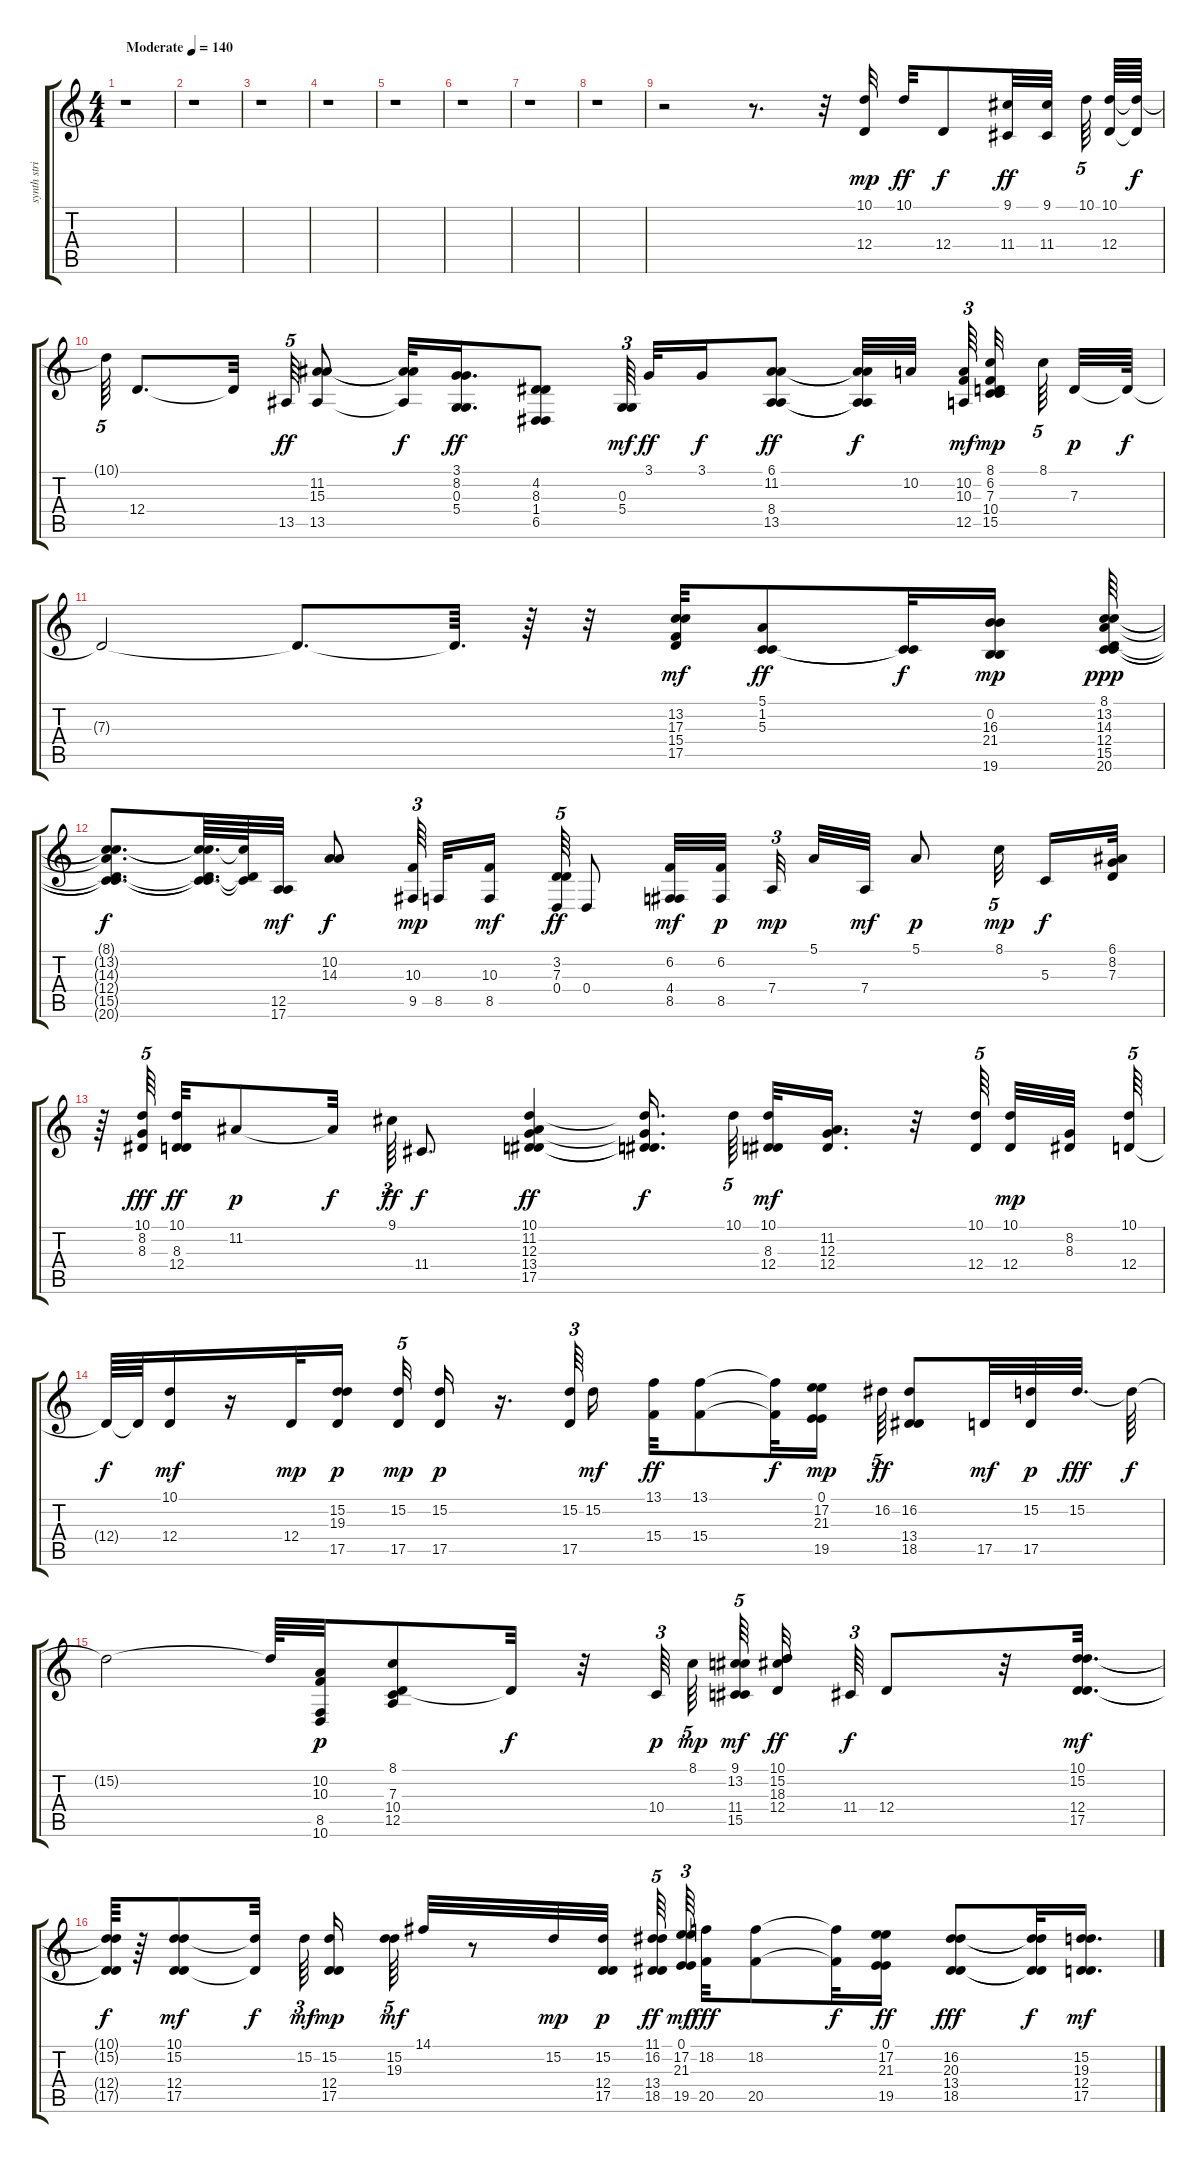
\track ("synth strings" "synth stri") {instrument stringensemble1}
\staff {score tabs}
\tuning (E4 B3 G3 D3 A2 E2) {hide}
\ts (4 4)
\tempo (140 "Moderate")
\clef g2
\ks c
r.1{dy mp instrument stringensemble1} |
r.1 |
r.1 |
r.1 |
r.1 |
r.1 |
r.1 |
r.1 |
r.2 r.8{d} r.32 (10.1 12.4).32 10.1.32{dy ff} 12.4.8{dy f} (9.1 11.4).32{dy ff} (9.1 11.4).32 10.1.64{tu (5 4)} (10.1 12.4).64 (10.1{t} 12.4{t}).64{dy f} |
10.1{t}.64{tu (5 4)} 12.4.8{d} 12.4{t}.32 13.5.64{tu (5 4) dy ff} (11.2 15.3 13.5).8 (11.2{t} 15.3{t} 13.5{t}).32{dy f} (3.1 8.2 0.3 5.4).16{d dy ff} (4.2 8.3 1.4 6.5).8 (0.3 5.4).64{tu (3 2) dy mf} 3.1.32{dy ff} 3.1.16{dy f} (6.1 11.2 8.4 13.5).8{dy ff} (6.1{t} 11.2{t} 8.4{t} 13.5{t}).32{dy f} 10.2.32 (10.2 10.3 12.5).64{tu (3 2) dy mf} (8.1 6.2 7.3 10.4 15.5).32{dy mp} 8.1.64{tu (5 4)} 7.3.32{dy p} 7.3{t}.64{dy f} |
7.3{t}.2 7.3{t}.8{d} 7.3{t}.64{d} r.64 r.32 (13.2 17.3 15.4 17.5).32{dy mf} (5.1 1.2 5.3).8{dy ff} (1.2{t} 5.3{t}).32{dy f} (0.2 16.3 21.4 19.6).16{dy mp} (8.1 13.2 14.3 12.4 15.5 20.6).64{dy ppp} |
(8.1{t} 13.2{t} 14.3{t} 12.4{t} 15.5{t} 20.6{t}).8{d dy f} (8.1{t} 13.2{t} 12.4{t} 15.5{t} 20.6{t}).64{d} (13.2{t} 12.4{t} 20.6{t}).64 (12.5 17.6).32{dy mf} (10.2 14.3).8{dy f} (10.3 9.5).64{tu (3 2) dy mp} 8.5.32 (10.3 8.5).16{dy mf} (3.2 7.3 0.4).64{tu (5 4) dy ff} 0.4.8 (6.2 4.4 8.5).32{dy mf} (6.2 8.5).32{dy p} 7.4.32{tu (3 2) dy mp} 5.1.32 7.4.32{dy mf} 5.1.8{dy p} 8.1.32{tu (5 4) dy mp} 5.3.16{dy f} (6.1 8.2 7.3).32 |
r.64 (10.1 8.2 8.3).64{tu (5 4) dy fff} (10.1 8.3 12.4).32{dy ff} 11.2.8{dy p} 11.2{t}.32{dy f} 9.1.64{tu (3 2) dy ff} 11.4.8{d dy f} (10.1 11.2 12.3 13.4 17.5).4{dy ff} (10.1{t} 12.3{t} 13.4{t} 17.5{t}).16{d dy f} 10.1.64{tu (5 4)} (10.1 8.3 12.4).32{dy mf} (11.2 12.3 12.4).16{d} r.32 (10.1 12.4).64{tu (5 4)} (10.1 12.4).32{dy mp} (8.2 8.3).32 (10.1 12.4).64{tu (5 4)} |
12.4{t}.64{dy f} 12.4{t}.64 (10.1 12.4).16{dy mf} r.16 12.4.32{dy mp} (15.2 19.3 17.5).16{dy p} (15.2 17.5).32{tu (5 4) dy mp} (15.2 17.5).16{dy p} r.16{d} (15.2 17.5).64{tu (3 2)} 15.2.16{dy mf} (13.1 15.4).32{dy ff} (13.1 15.4).8 (13.1{t} 15.4{t}).32{dy f} (0.1 17.2 21.3 19.5).16{dy mp} 16.2.64{tu (5 4) dy ff} (16.2 13.4 18.5).8 17.5.32{dy mf} (15.2 17.5).32{dy p} 15.2.32{d dy fff} 15.2{t}.64{dy f} |
15.2{t}.2 15.2{t}.64 (10.2 10.3 8.5 10.6).32{dy p} (8.1 7.3 10.4 12.5).8 7.3{t}.32{dy f} r.32 10.4.64{tu (3 2) dy p} 8.1.64{tu (5 4) dy mp} (9.1 13.2 11.4 15.5).64{tu (5 4) dy mf} (10.1 15.2 18.3 12.4).32{dy ff} 11.4.64{tu (3 2) dy f} 12.4.8 r.32 (10.1 15.2 12.4 17.5).32{d dy mf} |
(10.1{t} 15.2{t} 12.4{t} 17.5{t}).64{dy f} r.64 (10.1 15.2 12.4 17.5).8{dy mf} (10.1{t} 12.4{t}).32{dy f} 15.2.64{tu (3 2) dy mf} (15.2 12.4 17.5).16{dy mp} (15.2 19.3).64{tu (5 4) dy mf} 14.1.32 r.8 15.2.32{dy mp} (15.2 12.4 17.5).32{dy p} (11.1 16.2 13.4 18.5).64{tu (5 4) dy ff} (0.1 17.2 21.3 19.5).64{tu (3 2) dy mf} (18.2 20.5).32{dy fff} (18.2 20.5).8 (18.2{t} 20.5{t}).32{dy f} (0.1 17.2 21.3 19.5).16{dy ff} (16.2 20.3 13.4 18.5).8{dy fff} (16.2{t} 20.3{t} 13.4{t} 18.5{t}).32{dy f} (15.2 19.3 12.4 17.5).16{d dy mf}
